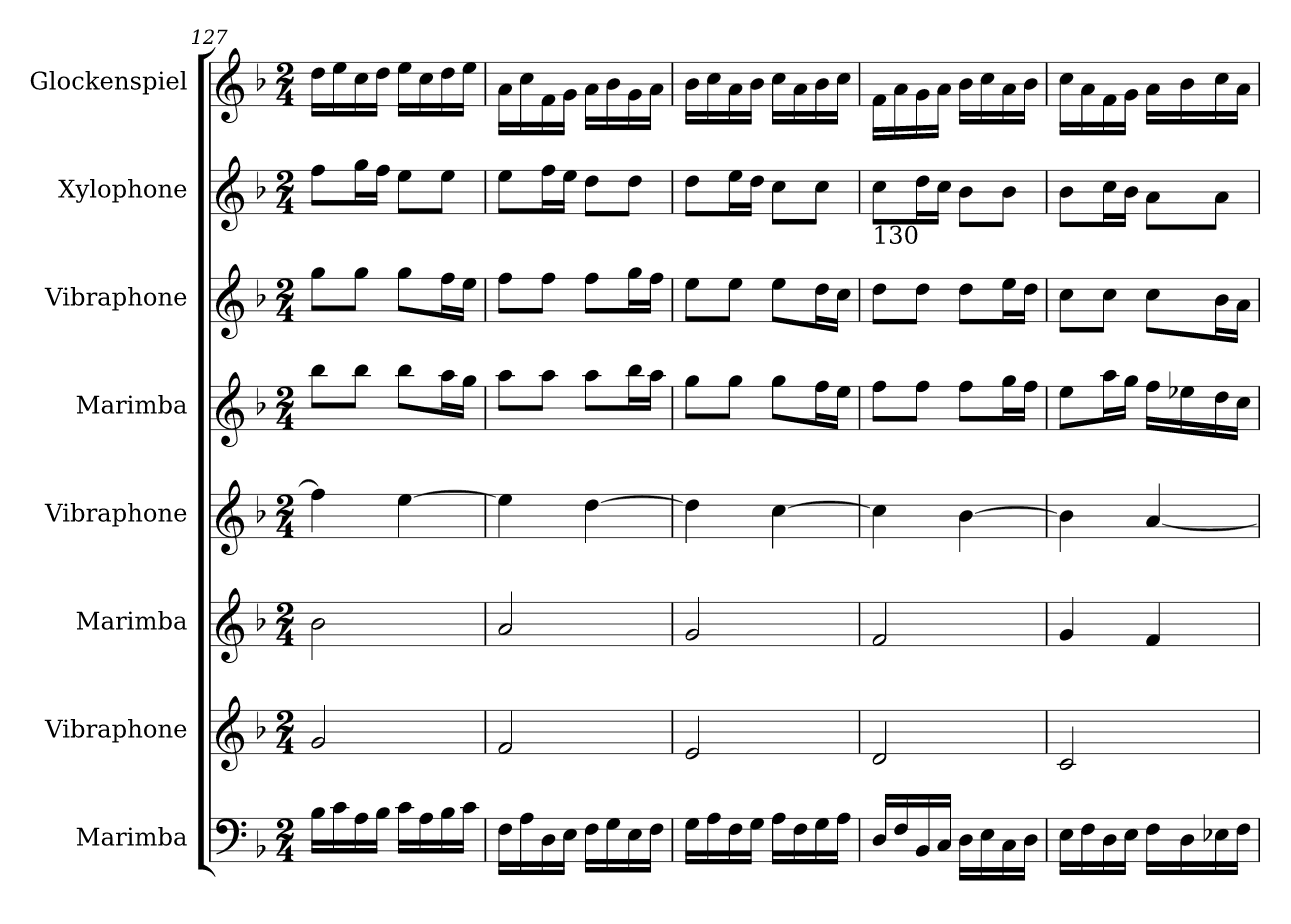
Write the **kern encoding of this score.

**kern	**kern	**kern	**kern	**kern	**kern	**kern	**kern
*part8	*part7	*part6	*part5	*part4	*part3	*part2	*part1
*staff8	*staff7	*staff6	*staff5	*staff4	*staff3	*staff2	*staff1
*I"Marimba	*I"Vibraphone	*I"Marimba	*I"Vibraphone	*I"Marimba	*I"Vibraphone	*I"Xylophone	*I"Glockenspiel
*I'Mrm.	*I'Vib.	*I'Mrm.	*I'Vib.	*I'Mrm.	*I'Vib.	*I'Xyl.	*I'Glock.
*clefF4	*clefG2	*clefG2	*clefG2	*clefG2	*clefG2	*clefG2	*clefG2
*	*	*	*	*	*	*ITrd-7c-12	*ITrd-14c-24
*k[b-]	*k[b-]	*k[b-]	*k[b-]	*k[b-]	*k[b-]	*k[b-]	*k[b-]
*M2/4	*M2/4	*M2/4	*M2/4	*M2/4	*M2/4	*M2/4	*M2/4
=127	=127	=127	=127	=127	=127	=127	=127
16B-\LL	2g/	2b-\	4ff\]	8bb-\L	8gg\L	8fff\L	16dddd\LL
16c\	.	.	.	.	.	.	16eeee\
16A\	.	.	.	8bb-\J	8gg\J	16ggg\L	16cccc\
16B-\JJ	.	.	.	.	.	16fff\JJ	16dddd\JJ
16c\LL	.	.	[4ee\	8bb-\L	8gg\L	8eee\L	16eeee\LL
16A\	.	.	.	.	.	.	16cccc\
16B-\	.	.	.	16aa\L	16ff\L	8eee\J	16dddd\
16c\JJ	.	.	.	16gg\JJ	16ee\JJ	.	16eeee\JJ
=128	=128	=128	=128	=128	=128	=128	=128
16F\LL	2f/	2a/	4ee\]	8aa\L	8ff\L	8eee\L	16aaa\LL
16A\	.	.	.	.	.	.	16cccc\
16D\	.	.	.	8aa\J	8ff\J	16fff\L	16fff\
16E\JJ	.	.	.	.	.	16eee\JJ	16ggg\JJ
16F\LL	.	.	[4dd\	8aa\L	8ff\L	8ddd\L	16aaa\LL
16G\	.	.	.	.	.	.	16bbb-\
16E\	.	.	.	16bb-\L	16gg\L	8ddd\J	16ggg\
16F\JJ	.	.	.	16aa\JJ	16ff\JJ	.	16aaa\JJ
=129	=129	=129	=129	=129	=129	=129	=129
16G\LL	2e/	2g/	4dd\]	8gg\L	8ee\L	8ddd\L	16bbb-\LL
16A\	.	.	.	.	.	.	16cccc\
16F\	.	.	.	8gg\J	8ee\J	16eee\L	16aaa\
16G\JJ	.	.	.	.	.	16ddd\JJ	16bbb-\JJ
16A\LL	.	.	[4cc\	8gg\L	8ee\L	8ccc\L	16cccc\LL
16F\	.	.	.	.	.	.	16aaa\
16G\	.	.	.	16ff\L	16dd\L	8ccc\J	16bbb-\
16A\JJ	.	.	.	16ee\JJ	16cc\JJ	.	16cccc\JJ
=130	=130	=130	=130	=130	=130	=130	=130
!	!	!	!	!	!	!LO:TX:b:t=130	!
16D/LL	2d/	2f/	4cc\]	8ff\L	8dd\L	8ccc\L	16fff\LL
16F/	.	.	.	.	.	.	16aaa\
16BB-/	.	.	.	8ff\J	8dd\J	16ddd\L	16ggg\
16C/JJ	.	.	.	.	.	16ccc\JJ	16aaa\JJ
16D\LL	.	.	[4b-\	8ff\L	8dd\L	8bb-\L	16bbb-\LL
16E\	.	.	.	.	.	.	16cccc\
16C\	.	.	.	16gg\L	16ee\L	8bb-\J	16aaa\
16D\JJ	.	.	.	16ff\JJ	16dd\JJ	.	16bbb-\JJ
=131	=131	=131	=131	=131	=131	=131	=131
16E\LL	2c/	4g/	4b-\]	8ee\L	8cc\L	8bb-\L	16cccc\LL
16F\	.	.	.	.	.	.	16aaa\
16D\	.	.	.	16aa\L	8cc\J	16ccc\L	16fff\
16E\JJ	.	.	.	16gg\JJ	.	16bb-\JJ	16ggg\JJ
16F\LL	.	4f/	[4a/	16ff\LL	8cc\L	8aa\L	16aaa\LL
16D\	.	.	.	16ee-X\	.	.	16bbb-\
16E-X\	.	.	.	16dd\	16b-\L	8aa\J	16cccc\
16F\JJ	.	.	.	16cc\JJ	16a\JJ	.	16aaa\JJ
=	=	=	=	=	=	=	=
*-	*-	*-	*-	*-	*-	*-	*-
